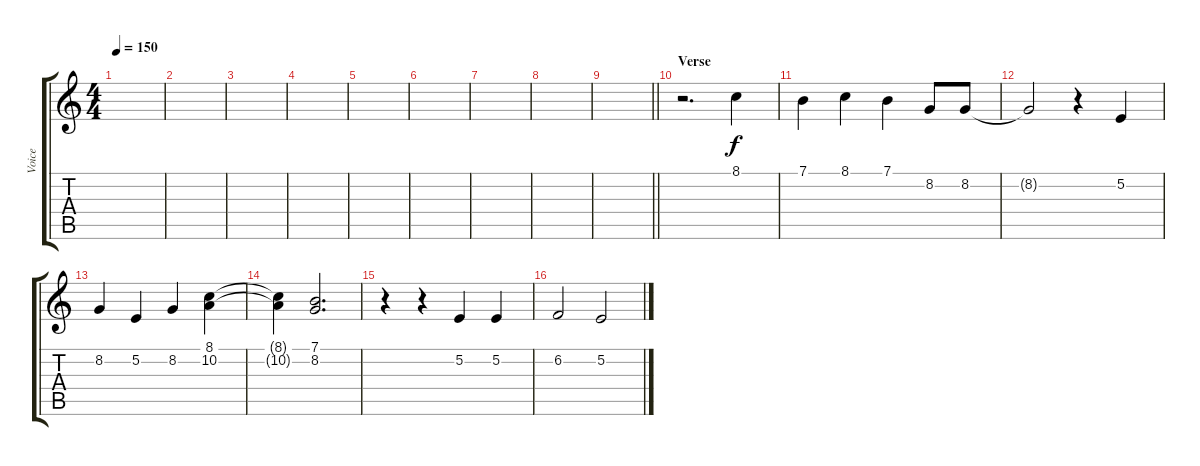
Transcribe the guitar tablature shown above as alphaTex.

\track ("Voice" "Voice") {instrument lead3calliope}
\staff {score tabs}
\tuning (E4 B3 G3 D3 A2 D2) {hide}
\ts (4 4)
\tempo 150
\clef g2
\ks c
|
|
|
|
|
|
|
|
\barLineRight lightlight
|
\section ("" "Verse")
r.2{d} 8.1.4 |
7.1.4 8.1.4 7.1.4 8.2.8 8.2.8 |
8.2{t}.2 r.4 5.2.4 |
8.2.4 5.2.4 8.2.4 (8.1 10.2).4 |
(8.1{t} 10.2{t}).4 (7.1 8.2).2{d} |
r.4 r.4 5.2.4 5.2.4 |
6.2.2 5.2.2
